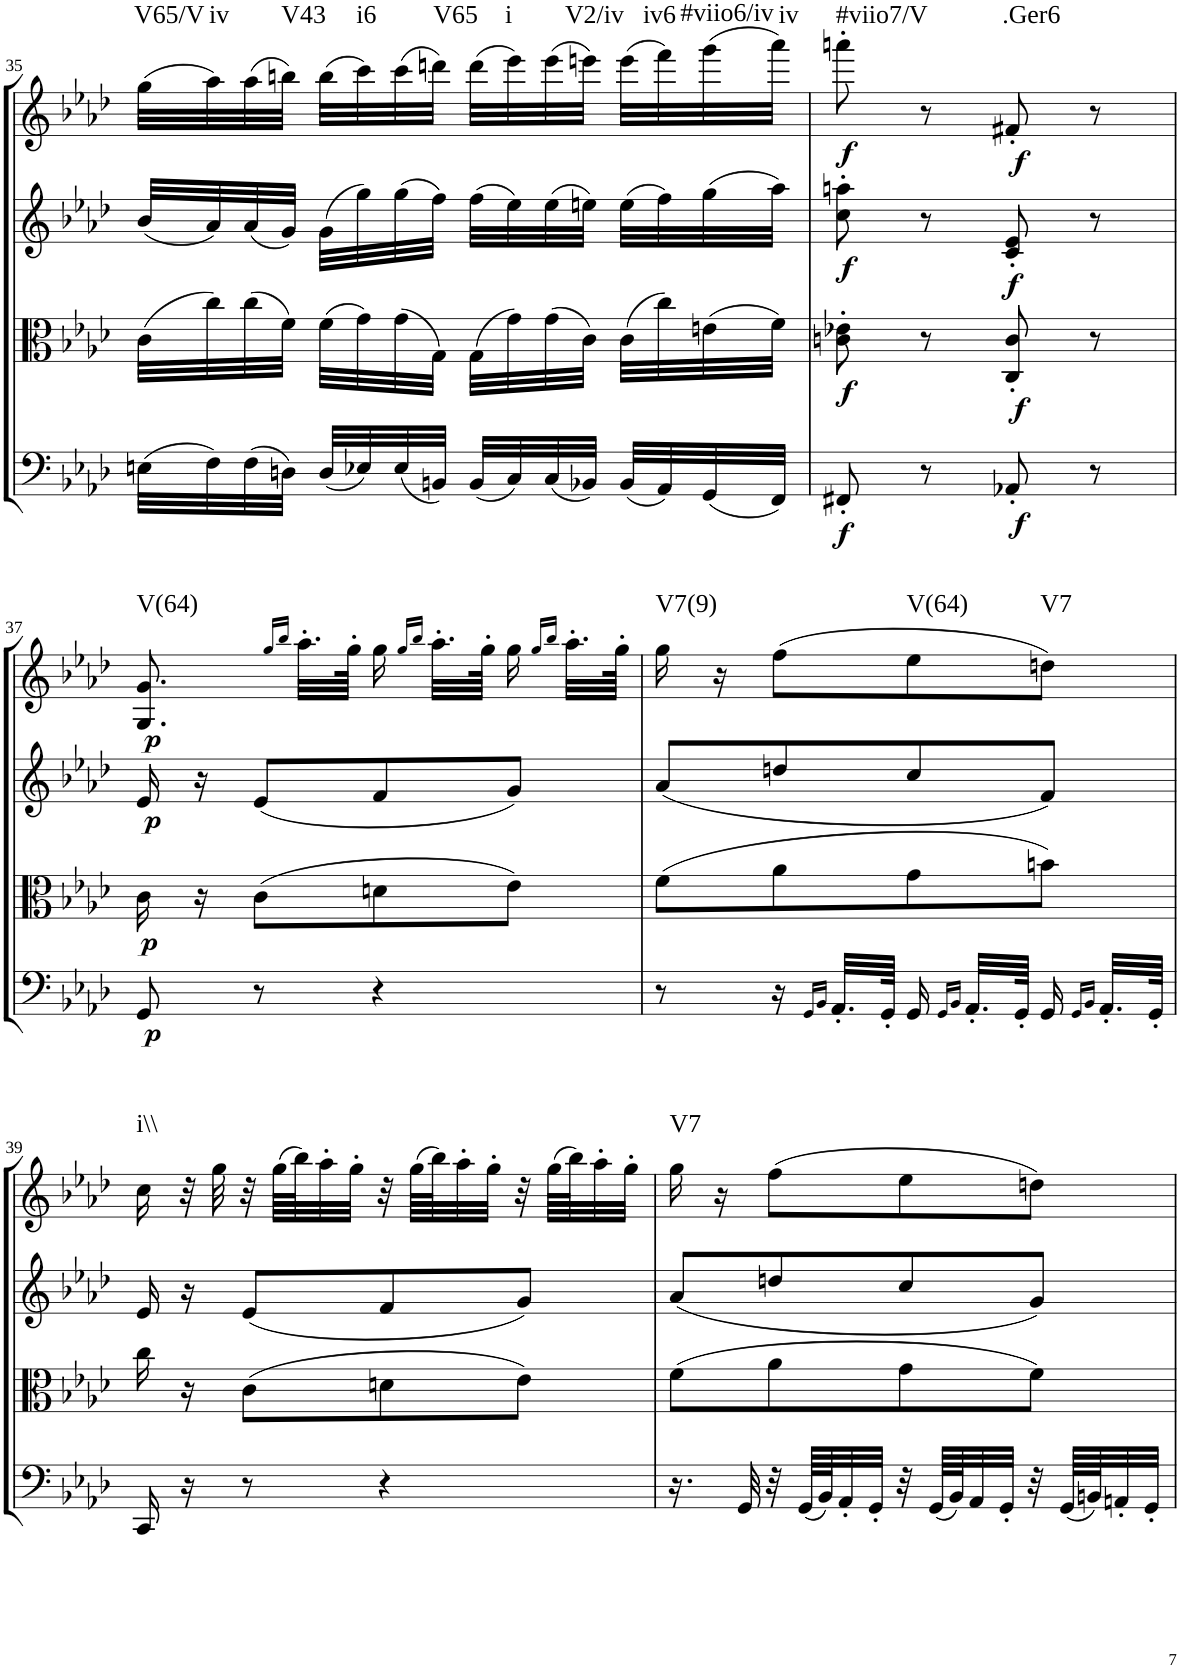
**kern	**dynam	**kern	**dynam	**kern	**dynam	**kern	**dynam	**harte
*part4	*part4	*part3	*part3	*part2	*part2	*part1	*part1	*part1
*staff4	*staff4	*staff3	*staff3	*staff2	*staff2	*staff1	*staff1	*
*I"Cello	*	*I"Viola	*	*I"2nd Violin	*	*I"1st Violin	*	*
*	*	*I'Vla	*	*I'Vln	*	*I'Vln	*	*
!!LO:PB:g=z
*clefF4	*	*clefC3	*	*clefG2	*	*clefG2	*	*
*k[b-e-a-d-]	*	*k[b-e-a-d-]	*	*k[b-e-a-d-]	*	*k[b-e-a-d-]	*	*
*f:	*	*f:	*	*f:	*	*f:	*	*
*M2/4	*	*M2/4	*	*M2/4	*	*M2/4	*	*
=35	=35	=35	=35	=35	=35	=35	=35	=35
!	!	!	!	!	!	!	!	!LO:H:kt=V65/V
(32En\LLL	.	(32c\LLL	.	(32b-/LLL	.	(32gg\LLL	.	N
!	!	!	!	!	!	!	!	!LO:H:kt=iv
32F\)	.	32cc\)	.	32a-/)	.	32aa-\)	.	N
(32F\	.	(32cc\	.	(32a-/	.	(32aa-\	.	.
!	!	!	!	!	!	!	!	!LO:H:kt=V43
32Dn\JJJ)	.	32f\JJJ)	.	32g/JJJ)	.	32bbn\JJJ)	.	N
(32D/LLL	.	(32f\LLL	.	(32g\LLL	.	(32bb\LLL	.	.
!	!	!	!	!	!	!	!	!LO:H:kt=i6
32E-X/)	.	32g\)	.	32gg\)	.	32ccc\)	.	N
(32E-/	.	(32g\	.	(32gg\	.	(32ccc\	.	.
!	!	!	!	!	!	!	!	!LO:H:kt=V65
32BBn/JJJ)	.	32G\JJJ)	.	32ff\JJJ)	.	32dddn\JJJ)	.	N
(32BB/LLL	.	(32G\LLL	.	(32ff\LLL	.	(32ddd\LLL	.	.
!	!	!	!	!	!	!	!	!LO:H:kt=i
32C/)	.	32g\)	.	32ee-\)	.	32eee-\)	.	N
(32C/	.	(32g\	.	(32ee-\	.	(32eee-\	.	.
!	!	!	!	!	!	!	!	!LO:H:kt=V2/iv
32BB-X/JJJ)	.	32c\JJJ)	.	32een\JJJ)	.	32eeen\JJJ)	.	N
(32BB-/LLL	.	(32c\LLL	.	(32ee\LLL	.	(32eee\LLL	.	.
!	!	!	!	!	!	!	!	!LO:H:kt=iv6
32AA-/)	.	32cc\)	.	32ff\)	.	32fff\)	.	N
!	!	!	!	!	!	!	!	!LO:H:kt=#viio6/iv
(32GG/	.	(32en\	.	(32gg\	.	(32ggg\	.	N
!	!	!	!	!	!	!	!	!LO:H:kt=iv
32FF/JJJ)	.	32f\JJJ)	.	32aa-\JJJ)	.	32aaa-\JJJ)	.	N
=36	=36	=36	=36	=36	=36	=36	=36	=36
!	!LO:DY:b	!	!LO:DY:b	!	!LO:DY:b	!	!LO:DY:b	!LO:H:kt=#viio7/V
8FF#X'/	f	8cn\' 8e-X\'	f	8cc\' 8aan\'	f	8aaan'\	f	N
8r	.	8r	.	8r	.	8r	.	.
!	!LO:DY:b	!	!LO:DY:b	!	!LO:DY:b	!	!LO:DY:b	!LO:H:kt=.Ger6
8AA-X'/	f	8C/' 8c/'	f	8c/' 8e-/'	f	8f#X'/	f	N
8r	.	8r	.	8r	.	8r	.	.
!!LO:LB:g=z
=37	=37	=37	=37	=37	=37	=37	=37	=37
!	!LO:DY:b	!	!LO:DY:b	!	!LO:DY:b	!	!LO:DY:b	!LO:H:kt=V(64)
8GG/	p	16c\	p	16e-/	p	8.G/ 8.g/	p	N
.	.	16r	.	16r	.	.	.	.
8r	.	(8c\L	.	(8e-/L	.	.	.	.
.	.	.	.	.	.	16qgg/LL	.	.
.	.	.	.	.	.	16qbb-/JJ	.	.
.	.	.	.	.	.	32.aa-'\LLL	.	.
.	.	.	.	.	.	64gg'\JJJk	.	.
4r	.	8dn\	.	8f/	.	16gg\	.	.
.	.	.	.	.	.	16qgg/LL	.	.
.	.	.	.	.	.	16qbb-/JJ	.	.
.	.	.	.	.	.	32.aa-'\LLL	.	.
.	.	.	.	.	.	64gg'\JJJk	.	.
.	.	8e-\J)	.	8g/J)	.	16gg\	.	.
.	.	.	.	.	.	16qgg/LL	.	.
.	.	.	.	.	.	16qbb-/JJ	.	.
.	.	.	.	.	.	32.aa-'\LLL	.	.
.	.	.	.	.	.	64gg'\JJJk	.	.
=38	=38	=38	=38	=38	=38	=38	=38	=38
!	!	!	!	!	!	!	!	!LO:H:kt=V7(9)
8r	.	(8f\L	.	(8a-/L	.	16gg\	.	N
.	.	.	.	.	.	16r	.	.
16r	.	8a-\	.	8ddn/	.	(8ff\L	.	.
16qGG/LL	.	.	.	.	.	.	.	.
16qBB-/JJ	.	.	.	.	.	.	.	.
32.AA-'/LLL	.	.	.	.	.	.	.	.
64GG'/JJJk	.	.	.	.	.	.	.	.
!	!	!	!	!	!	!	!	!LO:H:kt=V(64)
16GG/	.	8g\	.	8cc/	.	8ee-\	.	N
16qGG/LL	.	.	.	.	.	.	.	.
16qBB-/JJ	.	.	.	.	.	.	.	.
32.AA-'/LLL	.	.	.	.	.	.	.	.
64GG'/JJJk	.	.	.	.	.	.	.	.
!	!	!	!	!	!	!	!	!LO:H:kt=V7
16GG/	.	8bn\J)	.	8f/J)	.	8ddn\J)	.	N
16qGG/LL	.	.	.	.	.	.	.	.
16qBB-/JJ	.	.	.	.	.	.	.	.
32.AA-'/LLL	.	.	.	.	.	.	.	.
64GG'/JJJk	.	.	.	.	.	.	.	.
!!LO:LB:g=z
=39	=39	=39	=39	=39	=39	=39	=39	=39
!	!	!	!	!	!	!	!	!LO:H:kt=i\\
16CC/	.	16cc\	.	16e-/	.	16cc\	.	N
16r	.	16r	.	16r	.	32r	.	.
.	.	.	.	.	.	32gg\	.	.
8r	.	(8c\L	.	(8e-/L	.	32r	.	.
.	.	.	.	.	.	(64gg\LLLL	.	.
.	.	.	.	.	.	64bb-\J)	.	.
.	.	.	.	.	.	32aa-'\	.	.
.	.	.	.	.	.	32gg'\JJJ	.	.
4r	.	8dn\	.	8f/	.	32r	.	.
.	.	.	.	.	.	(64gg\LLLL	.	.
.	.	.	.	.	.	64bb-\J)	.	.
.	.	.	.	.	.	32aa-'\	.	.
.	.	.	.	.	.	32gg'\JJJ	.	.
.	.	8e-\J)	.	8g/J)	.	32r	.	.
.	.	.	.	.	.	(64gg\LLLL	.	.
.	.	.	.	.	.	64bb-\J)	.	.
.	.	.	.	.	.	32aa-'\	.	.
.	.	.	.	.	.	32gg'\JJJ	.	.
=40	=40	=40	=40	=40	=40	=40	=40	=40
!	!	!	!	!	!	!	!	!LO:H:kt=V7
16.r	.	(8f\L	.	(8a-/L	.	16gg\	.	N
.	.	.	.	.	.	16r	.	.
32GG/	.	.	.	.	.	.	.	.
32r	.	8a-\	.	8ddn/	.	(8ff\L	.	.
(64GG/LLLL	.	.	.	.	.	.	.	.
64BB-/J)	.	.	.	.	.	.	.	.
32AA-'/	.	.	.	.	.	.	.	.
32GG'/JJJ	.	.	.	.	.	.	.	.
32r	.	8g\	.	8cc/	.	8ee-\	.	.
(64GG/LLLL	.	.	.	.	.	.	.	.
64BB-/J)	.	.	.	.	.	.	.	.
32AA-/	.	.	.	.	.	.	.	.
32GG'/JJJ	.	.	.	.	.	.	.	.
32r	.	8f\J)	.	8g/J)	.	8ddn\J)	.	.
(64GG/LLLL	.	.	.	.	.	.	.	.
64BBn/J)	.	.	.	.	.	.	.	.
32AAn'/	.	.	.	.	.	.	.	.
32GG'/JJJ	.	.	.	.	.	.	.	.
=	=	=	=	=	=	=	=	=
*-	*-	*-	*-	*-	*-	*-	*-	*-
